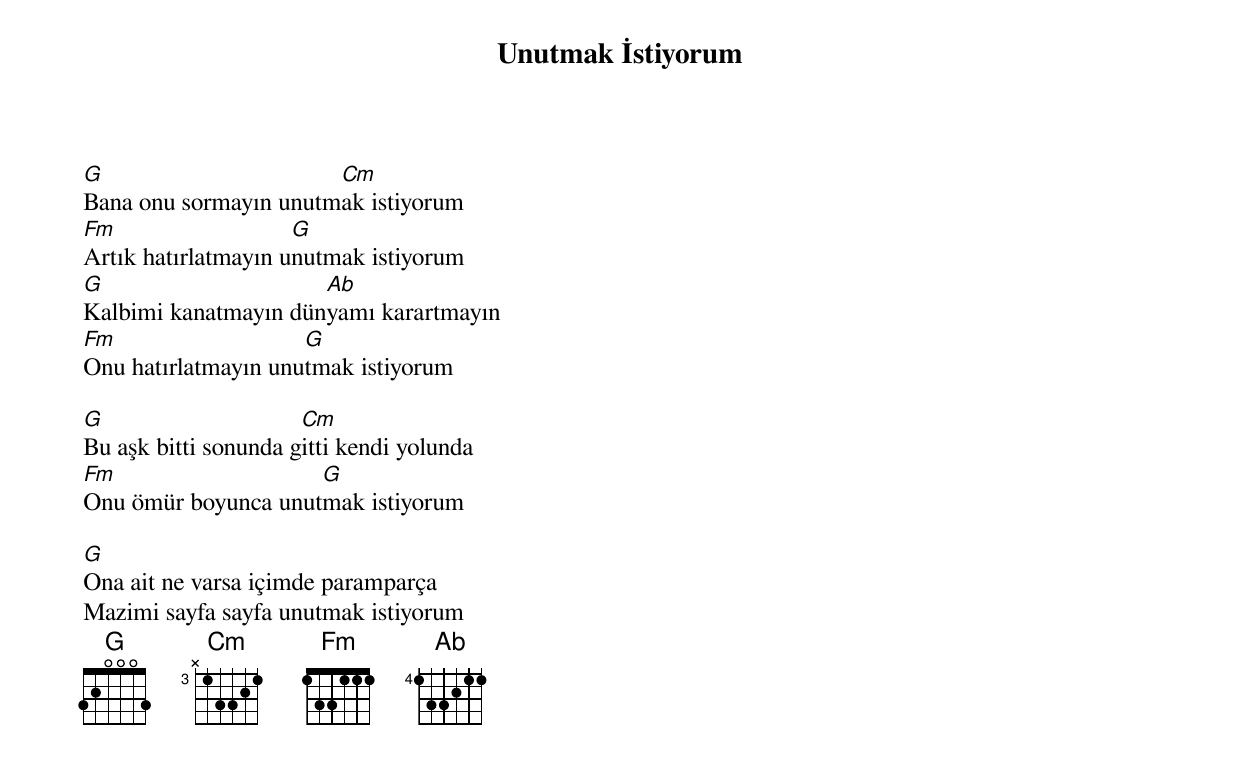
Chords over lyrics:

{title: Unutmak İstiyorum}
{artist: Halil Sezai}

G                      Cm
Bana onu sormayın unutmak istiyorum
Fm                   G
Artık hatırlatmayın unutmak istiyorum
G                     Ab
Kalbimi kanatmayın dünyamı karartmayın
Fm                   G
Onu hatırlatmayın unutmak istiyorum

G                     Cm
Bu aşk bitti sonunda gitti kendi yolunda
Fm                   G
Onu ömür boyunca unutmak istiyorum

G
Ona ait ne varsa içimde paramparça
Mazimi sayfa sayfa unutmak istiyorum
